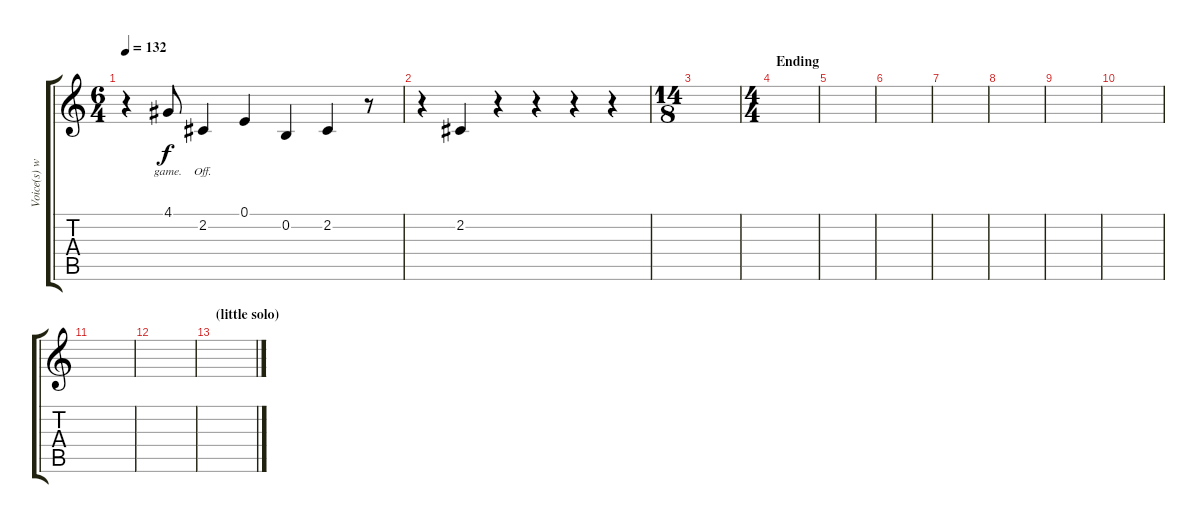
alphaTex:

\track ("Voice(s) with lyrics" "Voice(s) w") {instrument clarinet}
\staff {score tabs}
\tuning (E4 B3 G3 D3 A2 E2) {hide}
\ts (6 4)
\tempo 132
\clef g2
\ks c
r.4{dy f} 4.1.8{lyrics (0 "game.") lyrics (1 "") lyrics (2 "") lyrics (3 "") lyrics (4 "")} 2.2.4{lyrics (0 "Off.") lyrics (1 "") lyrics (2 "") lyrics (3 "") lyrics (4 "")} 0.1.4 0.2.4 2.2.4 r.8 |
r.4 2.2.4 r.4 r.4 r.4 r.4 |
\ts (14 8)
|
\ts (4 4)
\section ("" "Ending")
|
|
|
|
|
|
|
|
|
\section ("" "(little solo)")
